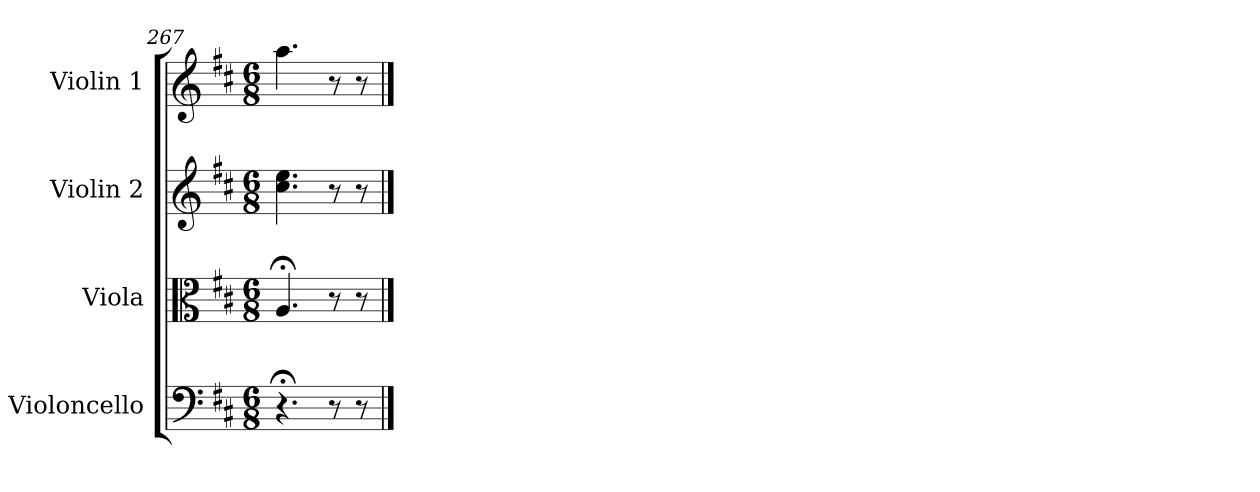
**kern	**kern	**kern	**kern
*part4	*part3	*part2	*part1
*staff4	*staff3	*staff2	*staff1
*I"Violoncello	*I"Viola	*I"Violin 2	*I"Violin 1
*I'Vc	*I'Vla	*I'Vln	*I'Vln
*clefF4	*clefC3	*clefG2	*clefG2
*k[f#c#]	*k[f#c#]	*k[f#c#]	*k[f#c#]
*M6/8	*M6/8	*M6/8	*M6/8
=267	=267	=267	=267
4.r;<	4.A;</	4.cc#\ 4.ee\	4.aa\
8r	8r	8r	8r
8r	8r	8r	8r
==	==	==	==
*-	*-	*-	*-
